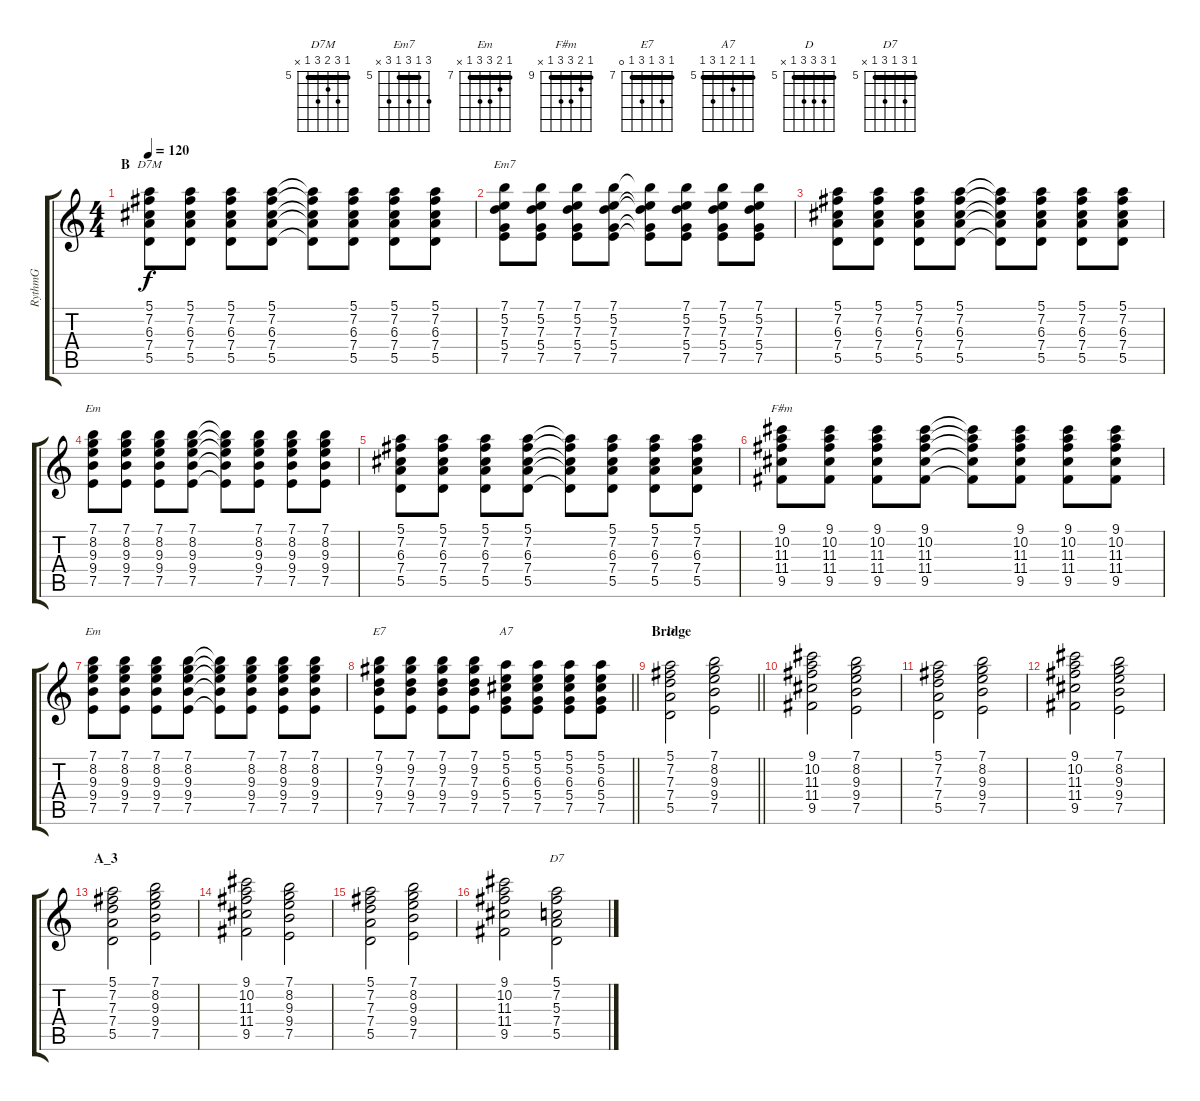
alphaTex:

\track ("RythmG" "RythmG") {instrument acousticguitarnylon}
\staff {score tabs}
\tuning (E4 B3 G3 D3 A2 E2) {hide}
\chord ("D7M" 5 7 6 7 5 x) {firstfret 5 barre 5}
\chord ("Em7" 7 5 7 5 7 x) {firstfret 5 barre 5}
\chord ("Em" 7 8 9 9 7 0) {firstfret 7 barre 7}
\chord ("F#m" 9 10 11 11 9 x) {firstfret 9 barre 9}
\chord ("Em" 7 8 9 9 7 x) {firstfret 7 barre 7}
\chord ("E7" 7 9 7 9 7 0) {firstfret 7 barre 7}
\chord ("A7" 5 5 6 5 7 5) {firstfret 5 barre 5}
\chord ("D" 5 7 7 7 5 x) {firstfret 5 barre 5}
\chord ("D7" 5 7 5 7 5 x) {firstfret 5 barre 5}
\ts (4 4)
\section ("" "B")
\tempo 120
\clef g2
\ks c
(5.1 7.2 6.3 7.4 5.5).8{ch "D7M" dy f} (5.1 7.2 6.3 7.4 5.5).8 (5.1 7.2 6.3 7.4 5.5).8 (5.1 7.2 6.3 7.4 5.5).8 (5.1{t} 7.2{t} 6.3{t} 7.4{t} 5.5{t}).8 (5.1 7.2 6.3 7.4 5.5).8 (5.1 7.2 6.3 7.4 5.5).8 (5.1 7.2 6.3 7.4 5.5).8 |
(7.1 5.2 7.3 5.4 7.5).8{ch "Em7"} (7.1 5.2 7.3 5.4 7.5).8 (7.1 5.2 7.3 5.4 7.5).8 (7.1 5.2 7.3 5.4 7.5).8 (7.1{t} 5.2{t} 7.3{t} 5.4{t} 7.5{t}).8 (7.1 5.2 7.3 5.4 7.5).8 (7.1 5.2 7.3 5.4 7.5).8 (7.1 5.2 7.3 5.4 7.5).8 |
(5.1 7.2 6.3 7.4 5.5).8 (5.1 7.2 6.3 7.4 5.5).8 (5.1 7.2 6.3 7.4 5.5).8 (5.1 7.2 6.3 7.4 5.5).8 (5.1{t} 7.2{t} 6.3{t} 7.4{t} 5.5{t}).8 (5.1 7.2 6.3 7.4 5.5).8 (5.1 7.2 6.3 7.4 5.5).8 (5.1 7.2 6.3 7.4 5.5).8 |
(7.1 8.2 9.3 9.4 7.5).8{ch "Em"} (7.1 8.2 9.3 9.4 7.5).8 (7.1 8.2 9.3 9.4 7.5).8 (7.1 8.2 9.3 9.4 7.5).8 (7.1{t} 8.2{t} 9.3{t} 9.4{t} 7.5{t}).8 (7.1 8.2 9.3 9.4 7.5).8 (7.1 8.2 9.3 9.4 7.5).8 (7.1 8.2 9.3 9.4 7.5).8 |
(5.1 7.2 6.3 7.4 5.5).8 (5.1 7.2 6.3 7.4 5.5).8 (5.1 7.2 6.3 7.4 5.5).8 (5.1 7.2 6.3 7.4 5.5).8 (5.1{t} 7.2{t} 6.3{t} 7.4{t} 5.5{t}).8 (5.1 7.2 6.3 7.4 5.5).8 (5.1 7.2 6.3 7.4 5.5).8 (5.1 7.2 6.3 7.4 5.5).8 |
(9.1 10.2 11.3 11.4 9.5).8{ch "F#m"} (9.1 10.2 11.3 11.4 9.5).8 (9.1 10.2 11.3 11.4 9.5).8 (9.1 10.2 11.3 11.4 9.5).8 (9.1{t} 10.2{t} 11.3{t} 11.4{t} 9.5{t}).8 (9.1 10.2 11.3 11.4 9.5).8 (9.1 10.2 11.3 11.4 9.5).8 (9.1 10.2 11.3 11.4 9.5).8 |
(7.1 8.2 9.3 9.4 7.5).8{ch "Em"} (7.1 8.2 9.3 9.4 7.5).8 (7.1 8.2 9.3 9.4 7.5).8 (7.1 8.2 9.3 9.4 7.5).8 (7.1{t} 8.2{t} 9.3{t} 9.4{t} 7.5{t}).8 (7.1 8.2 9.3 9.4 7.5).8 (7.1 8.2 9.3 9.4 7.5).8 (7.1 8.2 9.3 9.4 7.5).8 |
\barLineRight lightlight
(7.1 9.2 7.3 9.4 7.5).8{ch "E7"} (7.1 9.2 7.3 9.4 7.5).8 (7.1 9.2 7.3 9.4 7.5).8 (7.1 9.2 7.3 9.4 7.5).8 (5.1 5.2 6.3 5.4 7.5).8{ch "A7"} (5.1 5.2 6.3 5.4 7.5).8 (5.1 5.2 6.3 5.4 7.5).8 (5.1 5.2 6.3 5.4 7.5).8 |
\section ("" "Bridge")
\barLineRight lightlight
(5.1 7.2 7.3 7.4 5.5).2{ch "D"} (7.1 8.2 9.3 9.4 7.5).2 |
(9.1 10.2 11.3 11.4 9.5).2 (7.1 8.2 9.3 9.4 7.5).2 |
(5.1 7.2 7.3 7.4 5.5).2 (7.1 8.2 9.3 9.4 7.5).2 |
(9.1 10.2 11.3 11.4 9.5).2 (7.1 8.2 9.3 9.4 7.5).2 |
\section ("" "A_3")
(5.1 7.2 7.3 7.4 5.5).2 (7.1 8.2 9.3 9.4 7.5).2 |
(9.1 10.2 11.3 11.4 9.5).2 (7.1 8.2 9.3 9.4 7.5).2 |
(5.1 7.2 7.3 7.4 5.5).2 (7.1 8.2 9.3 9.4 7.5).2 |
(9.1 10.2 11.3 11.4 9.5).2 (5.1 7.2 5.3 7.4 5.5).2{ch "D7"}
